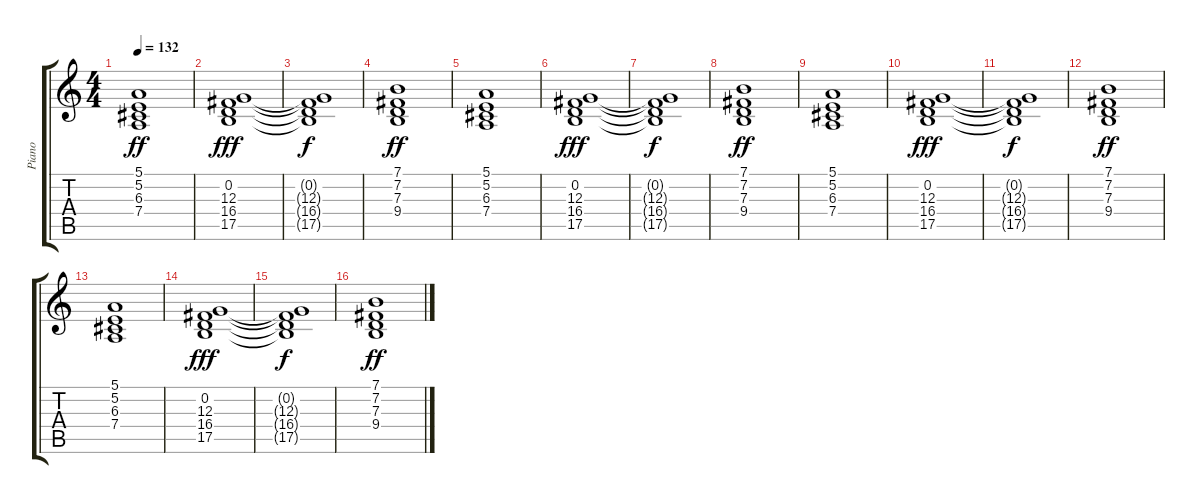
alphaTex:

\track ("Piano" "Piano") {instrument acousticgrandpiano}
\staff {score tabs}
\tuning (E4 B3 G3 D3 A2 E2) {hide}
\ts (4 4)
\tempo 132
\clef g2
\ks c
(5.1 5.2 6.3 7.4).1{dy ff} |
(0.2 12.3 16.4 17.5).1{dy fff} |
(0.2{t} 12.3{t} 16.4{t} 17.5{t}).1{dy f} |
(7.1 7.2 7.3 9.4).1{dy ff} |
(5.1 5.2 6.3 7.4).1 |
(0.2 12.3 16.4 17.5).1{dy fff} |
(0.2{t} 12.3{t} 16.4{t} 17.5{t}).1{dy f} |
(7.1 7.2 7.3 9.4).1{dy ff} |
(5.1 5.2 6.3 7.4).1 |
(0.2 12.3 16.4 17.5).1{dy fff} |
(0.2{t} 12.3{t} 16.4{t} 17.5{t}).1{dy f} |
(7.1 7.2 7.3 9.4).1{dy ff} |
(5.1 5.2 6.3 7.4).1 |
(0.2 12.3 16.4 17.5).1{dy fff} |
(0.2{t} 12.3{t} 16.4{t} 17.5{t}).1{dy f} |
(7.1 7.2 7.3 9.4).1{dy ff}
